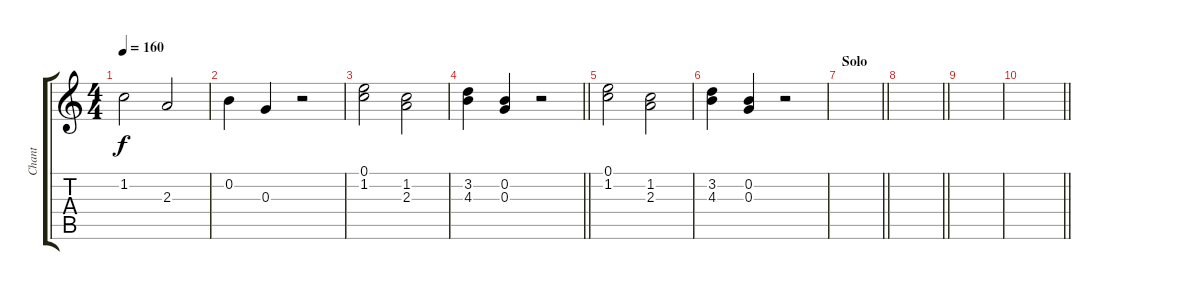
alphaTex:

\track ("Chant" "Chant") {instrument electricguitarjazz}
\staff {score tabs}
\tuning (E4 B3 G3 D3 A2 E2) {hide}
\ts (4 4)
\tempo 160
\clef g2
\ks c
1.2.2{dy f} 2.3.2 |
0.2.4 0.3.4 r.2 |
(0.1 1.2).2 (1.2 2.3).2 |
\barLineRight lightlight
(3.2 4.3).4 (0.2 0.3).4 r.2 |
(0.1 1.2).2 (1.2 2.3).2 |
(3.2 4.3).4 (0.2 0.3).4 r.2 |
\section ("" "Solo")
\barLineRight lightlight
|
\barLineRight lightlight
|
|
\barLineRight lightlight
